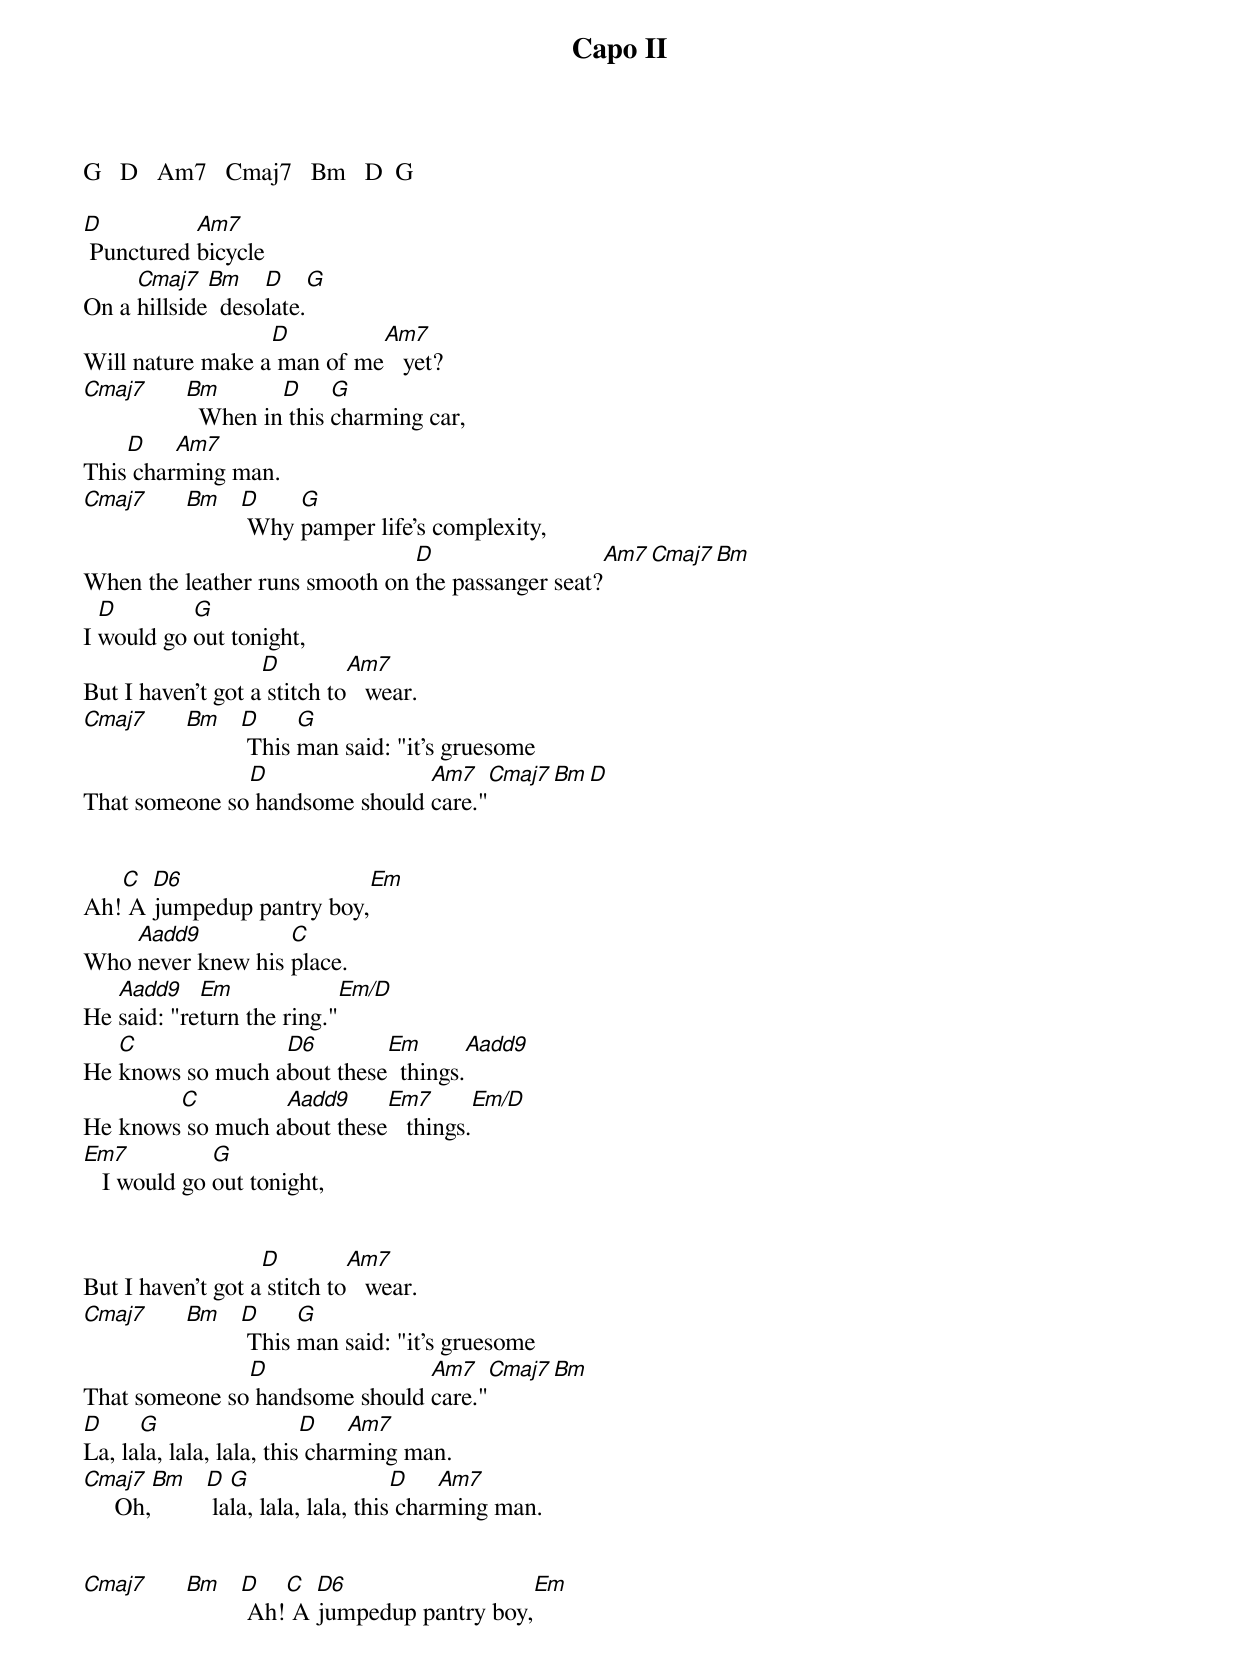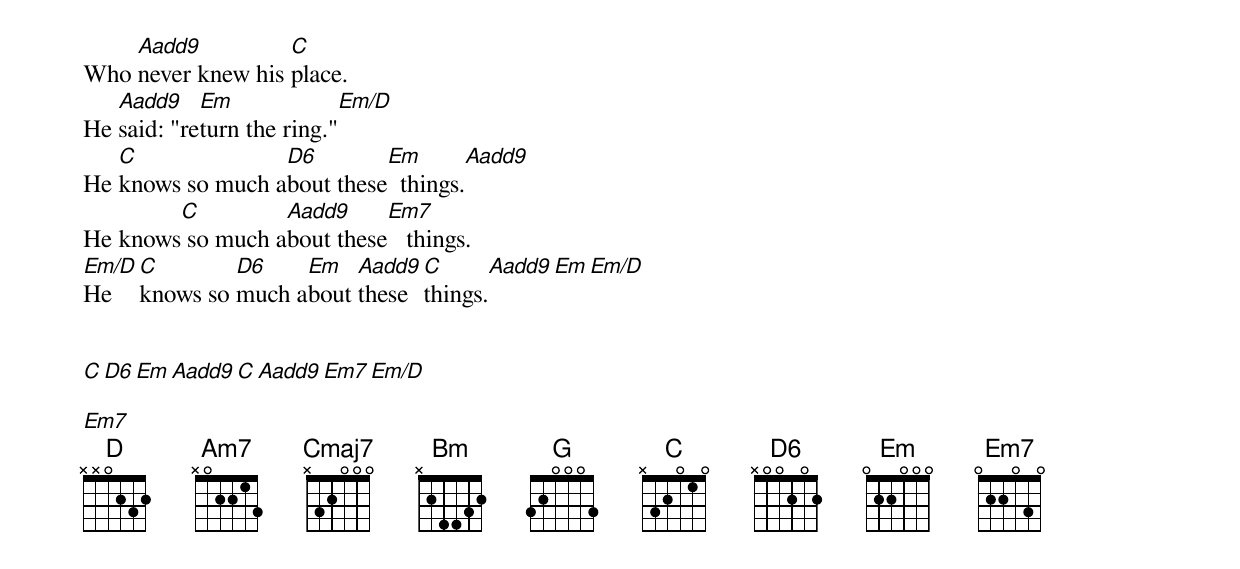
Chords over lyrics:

Capo II

G   D   Am7   Cmaj7   Bm   D  G

D          Am7
 Punctured bicycle
     Cmaj7   Bm    D    G
On a hillside  desolate.
                  D         Am7
Will nature make a man of me   yet?
Cmaj7 Bm       D     G
        When in this charming car,
    D    Am7
This charming man.
Cmaj7 Bm D    G
          Why pamper life's complexity,
                                D                  Am7 Cmaj7 Bm
When the leather runs smooth on the passanger seat?
  D        G
I would go out tonight,
                   D         Am7
But I haven't got a stitch to   wear.
Cmaj7 Bm D     G
          This man said: "it's gruesome
               D                Am7   Cmaj7 Bm D
That someone so handsome should care."


   C  D6                  Em
Ah! A jumpedup pantry boy,
    Aadd9          C
Who never knew his place.
   Aadd9    Em             Em/D
He said: "return the ring."
   C              D6        Em       Aadd9
He knows so much about these  things.
        C         Aadd9     Em7       Em/D
He knows so much about these   things.
Em7           G
   I would go out tonight,


                   D         Am7
But I haven't got a stitch to   wear.
Cmaj7 Bm D     G
          This man said: "it's gruesome
               D                Am7   Cmaj7 Bm
That someone so handsome should care."
D     G                   D    Am7
La, lala, lala, lala, this charming man.
Cmaj7   Bm D  G                   D    Am7
     Oh,    lala, lala, lala, this charming man.


Cmaj7 Bm D   C  D6                  Em
          Ah! A jumpedup pantry boy,
    Aadd9          C
Who never knew his place.
   Aadd9    Em             Em/D
He said: "return the ring."
   C              D6        Em       Aadd9
He knows so much about these  things.
        C         Aadd9     Em7
He knows so much about these   things.
Em/D C        D6    Em   Aadd9 C      Aadd9 Em Em/D
He   knows so much about these things.


C   D6   Em   Aadd9   C   Aadd9   Em7   Em/D

Em7
